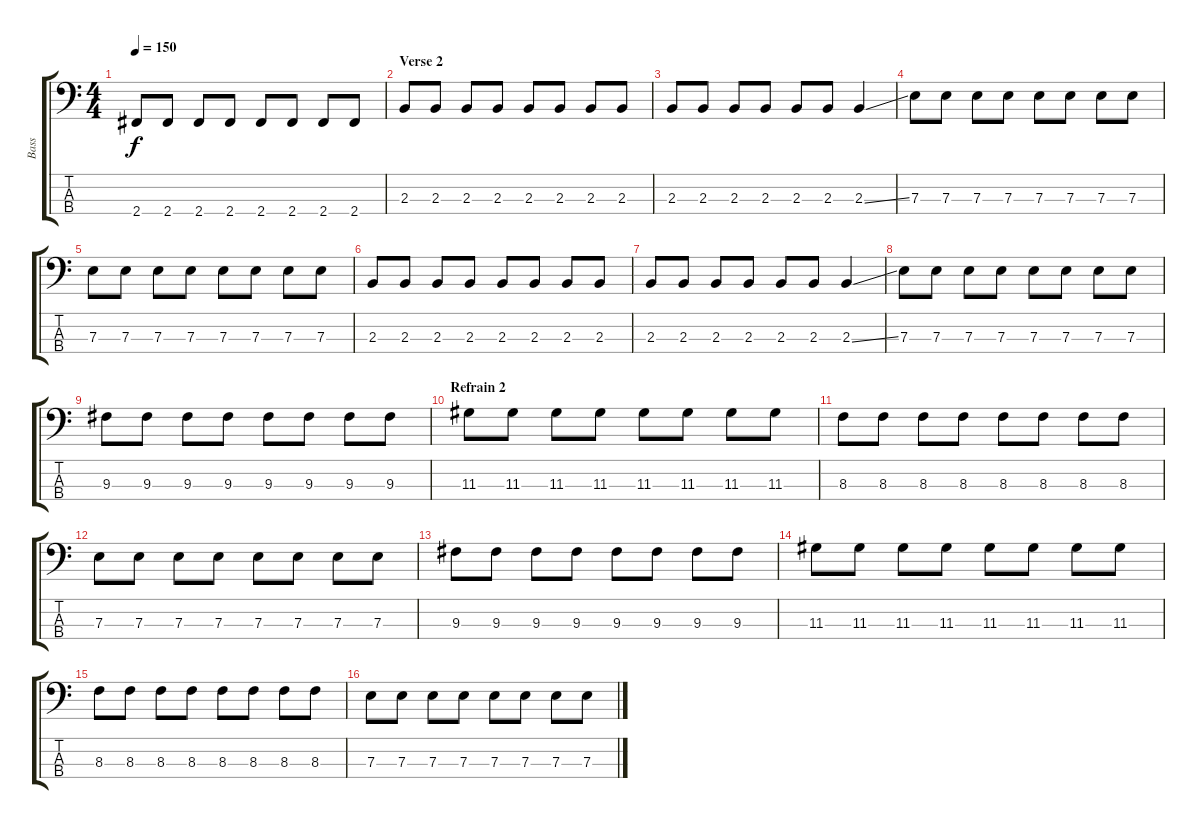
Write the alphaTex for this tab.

\track ("Bass" "Bass") {instrument electricbassfinger}
\staff {score tabs}
\tuning (G2 D2 A1 E1) {hide}
\ts (4 4)
\tempo 150
\clef f4
\ks c
2.4.8{dy f} 2.4.8 2.4.8 2.4.8 2.4.8 2.4.8 2.4.8 2.4.8 |
\section ("" "Verse 2")
2.3.8 2.3.8 2.3.8 2.3.8 2.3.8 2.3.8 2.3.8 2.3.8 |
2.3.8 2.3.8 2.3.8 2.3.8 2.3.8 2.3.8 2.3{ss}.4 |
7.3.8 7.3.8 7.3.8 7.3.8 7.3.8 7.3.8 7.3.8 7.3.8 |
7.3.8 7.3.8 7.3.8 7.3.8 7.3.8 7.3.8 7.3.8 7.3.8 |
2.3.8 2.3.8 2.3.8 2.3.8 2.3.8 2.3.8 2.3.8 2.3.8 |
2.3.8 2.3.8 2.3.8 2.3.8 2.3.8 2.3.8 2.3{ss}.4 |
7.3.8 7.3.8 7.3.8 7.3.8 7.3.8 7.3.8 7.3.8 7.3.8 |
9.3.8 9.3.8 9.3.8 9.3.8 9.3.8 9.3.8 9.3.8 9.3.8 |
\section ("" "Refrain 2")
11.3.8 11.3.8 11.3.8 11.3.8 11.3.8 11.3.8 11.3.8 11.3.8 |
8.3.8 8.3.8 8.3.8 8.3.8 8.3.8 8.3.8 8.3.8 8.3.8 |
7.3.8 7.3.8 7.3.8 7.3.8 7.3.8 7.3.8 7.3.8 7.3.8 |
9.3.8 9.3.8 9.3.8 9.3.8 9.3.8 9.3.8 9.3.8 9.3.8 |
11.3.8 11.3.8 11.3.8 11.3.8 11.3.8 11.3.8 11.3.8 11.3.8 |
8.3.8 8.3.8 8.3.8 8.3.8 8.3.8 8.3.8 8.3.8 8.3.8 |
7.3.8 7.3.8 7.3.8 7.3.8 7.3.8 7.3.8 7.3.8 7.3.8
